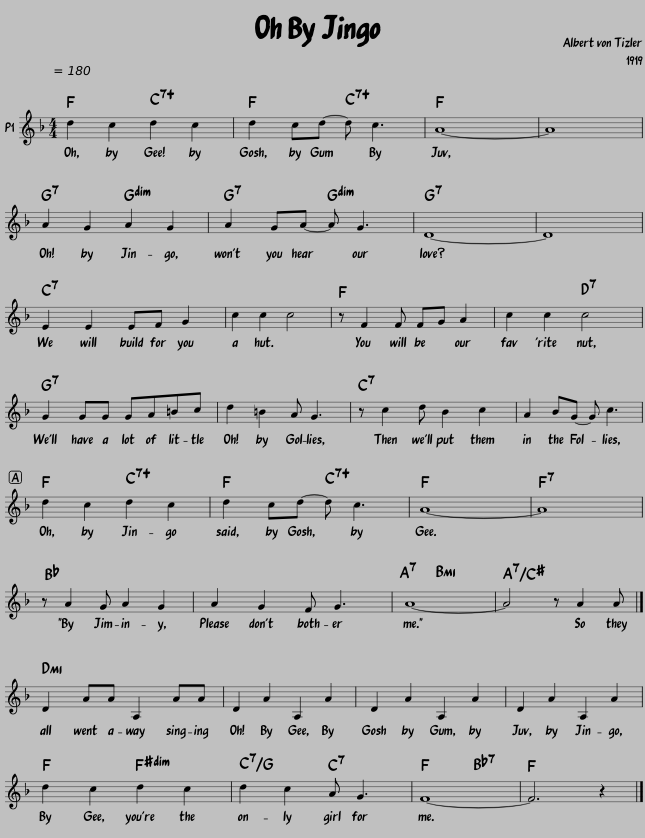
X:1
L:1/8
M:4/4
I:linebreak $
K:F
V:1 treble
V:1
 d2 c2 d2 c2 | d2 cd- d c3 | A8- | A8 |$ A2 G2 A2 G2 | %5
 A2 GA- A G3 | D8- | D8 |$ E2 E2 EF G2 | c2 c2 c4 | %10
 z F2 F FG A2 | c2 c2 c4 |$ G2 GG GA=Bc | d2 =B2 A G3 | z c2 d B2 c2 | %15
 A2 BG- G c3 |$ d2 c2 d2 c2 | d2 cd- d c3 | A8- | A8 |$ %20
 z A2 G A2 G2 | A2 G2 F G3 | A8- | A4 z A2 A |]$ D2 AA A,2 AA | %25
 D2 A2 A,2 A2 | D2 A2 A,2 A2 | D2 A2 A,2 A2 |$ d2 c2 d2 c2 | d2 c2 A G3 | %30
 F8- | F6 z2 |] %32
